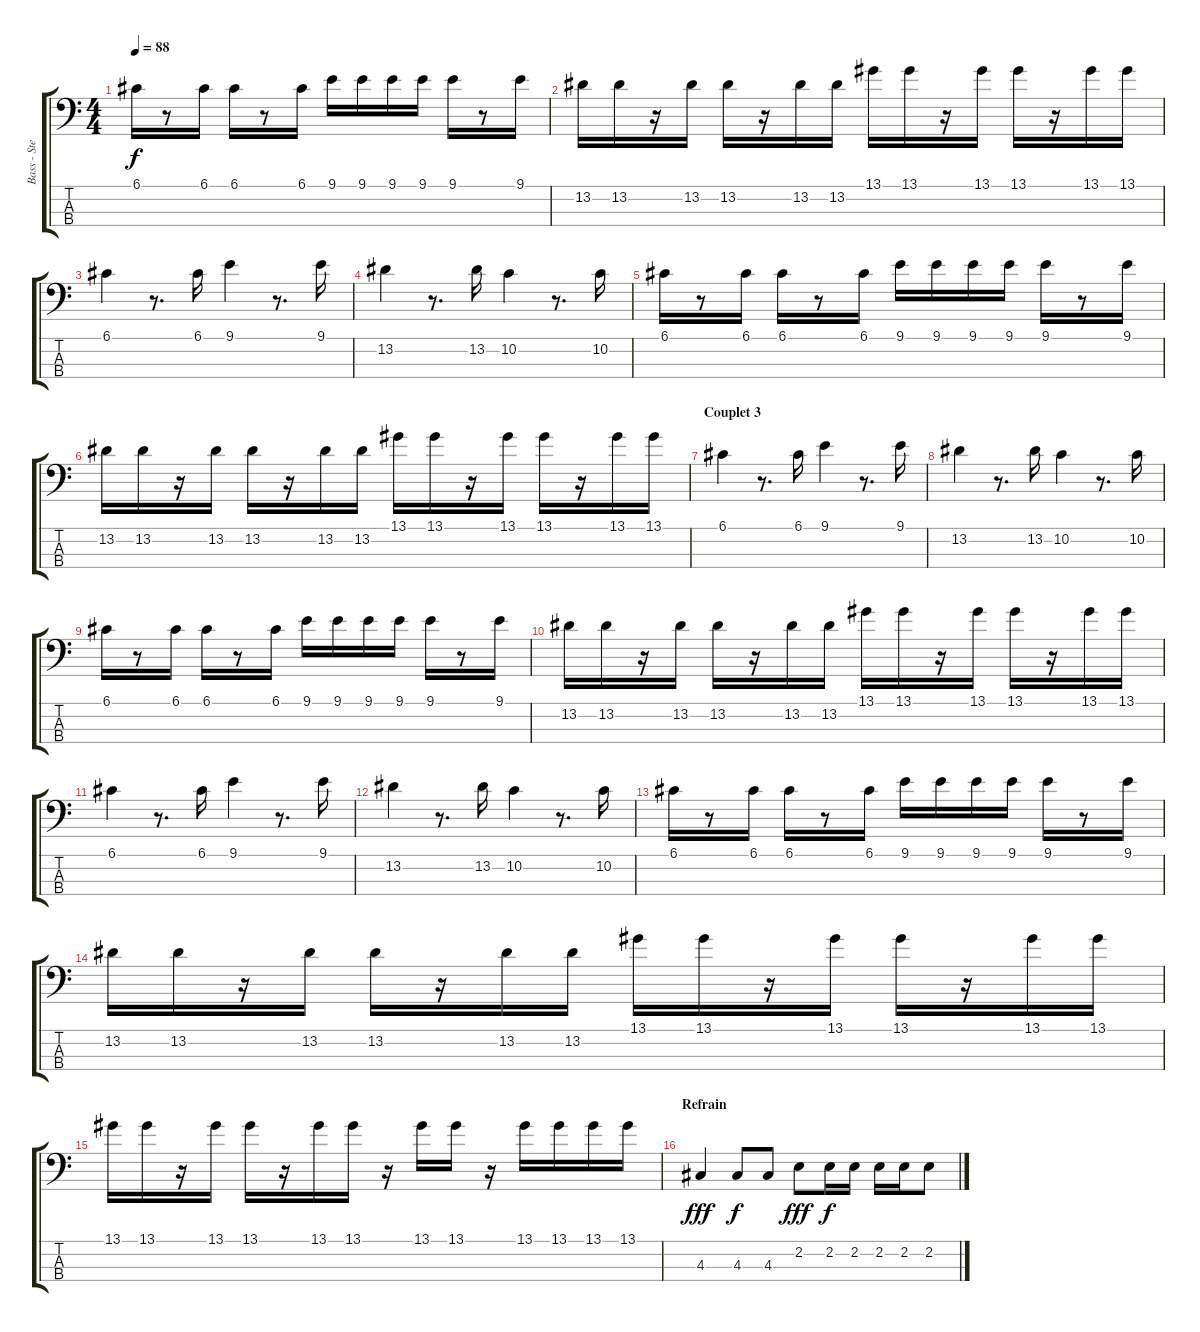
\track ("Bass - Stef" "Bass - Ste") {instrument electricbassfinger}
\staff {score tabs}
\tuning (G2 D2 A1 E1) {hide}
\ts (4 4)
\tempo 88
\clef f4
\ks c
6.1.16{dy f} r.8 6.1.16 6.1.16 r.8 6.1.16 9.1.16 9.1.16 9.1.16 9.1.16 9.1.16 r.8 9.1.16 |
13.2.16 13.2.16 r.16 13.2.16 13.2.16 r.16 13.2.16 13.2.16 13.1.16 13.1.16 r.16 13.1.16 13.1.16 r.16 13.1.16 13.1.16 |
6.1.4 r.8{d} 6.1.16 9.1.4 r.8{d} 9.1.16 |
13.2.4 r.8{d} 13.2.16 10.2.4 r.8{d} 10.2.16 |
6.1.16 r.8 6.1.16 6.1.16 r.8 6.1.16 9.1.16 9.1.16 9.1.16 9.1.16 9.1.16 r.8 9.1.16 |
13.2.16 13.2.16 r.16 13.2.16 13.2.16 r.16 13.2.16 13.2.16 13.1.16 13.1.16 r.16 13.1.16 13.1.16 r.16 13.1.16 13.1.16 |
\section ("" "Couplet 3")
6.1.4 r.8{d} 6.1.16 9.1.4 r.8{d} 9.1.16 |
13.2.4 r.8{d} 13.2.16 10.2.4 r.8{d} 10.2.16 |
6.1.16 r.8 6.1.16 6.1.16 r.8 6.1.16 9.1.16 9.1.16 9.1.16 9.1.16 9.1.16 r.8 9.1.16 |
13.2.16 13.2.16 r.16 13.2.16 13.2.16 r.16 13.2.16 13.2.16 13.1.16 13.1.16 r.16 13.1.16 13.1.16 r.16 13.1.16 13.1.16 |
6.1.4 r.8{d} 6.1.16 9.1.4 r.8{d} 9.1.16 |
13.2.4 r.8{d} 13.2.16 10.2.4 r.8{d} 10.2.16 |
6.1.16 r.8 6.1.16 6.1.16 r.8 6.1.16 9.1.16 9.1.16 9.1.16 9.1.16 9.1.16 r.8 9.1.16 |
13.2.16 13.2.16 r.16 13.2.16 13.2.16 r.16 13.2.16 13.2.16 13.1.16 13.1.16 r.16 13.1.16 13.1.16 r.16 13.1.16 13.1.16 |
13.1.16 13.1.16 r.16 13.1.16 13.1.16 r.16 13.1.16 13.1.16 r.16 13.1.16 13.1.16 r.16 13.1.16 13.1.16 13.1.16 13.1.16 |
\section ("" "Refrain")
4.3.4{dy fff} 4.3.8{dy f} 4.3.8 2.2.8{dy fff} 2.2.16{dy f} 2.2.16 2.2.16 2.2.16 2.2.8
